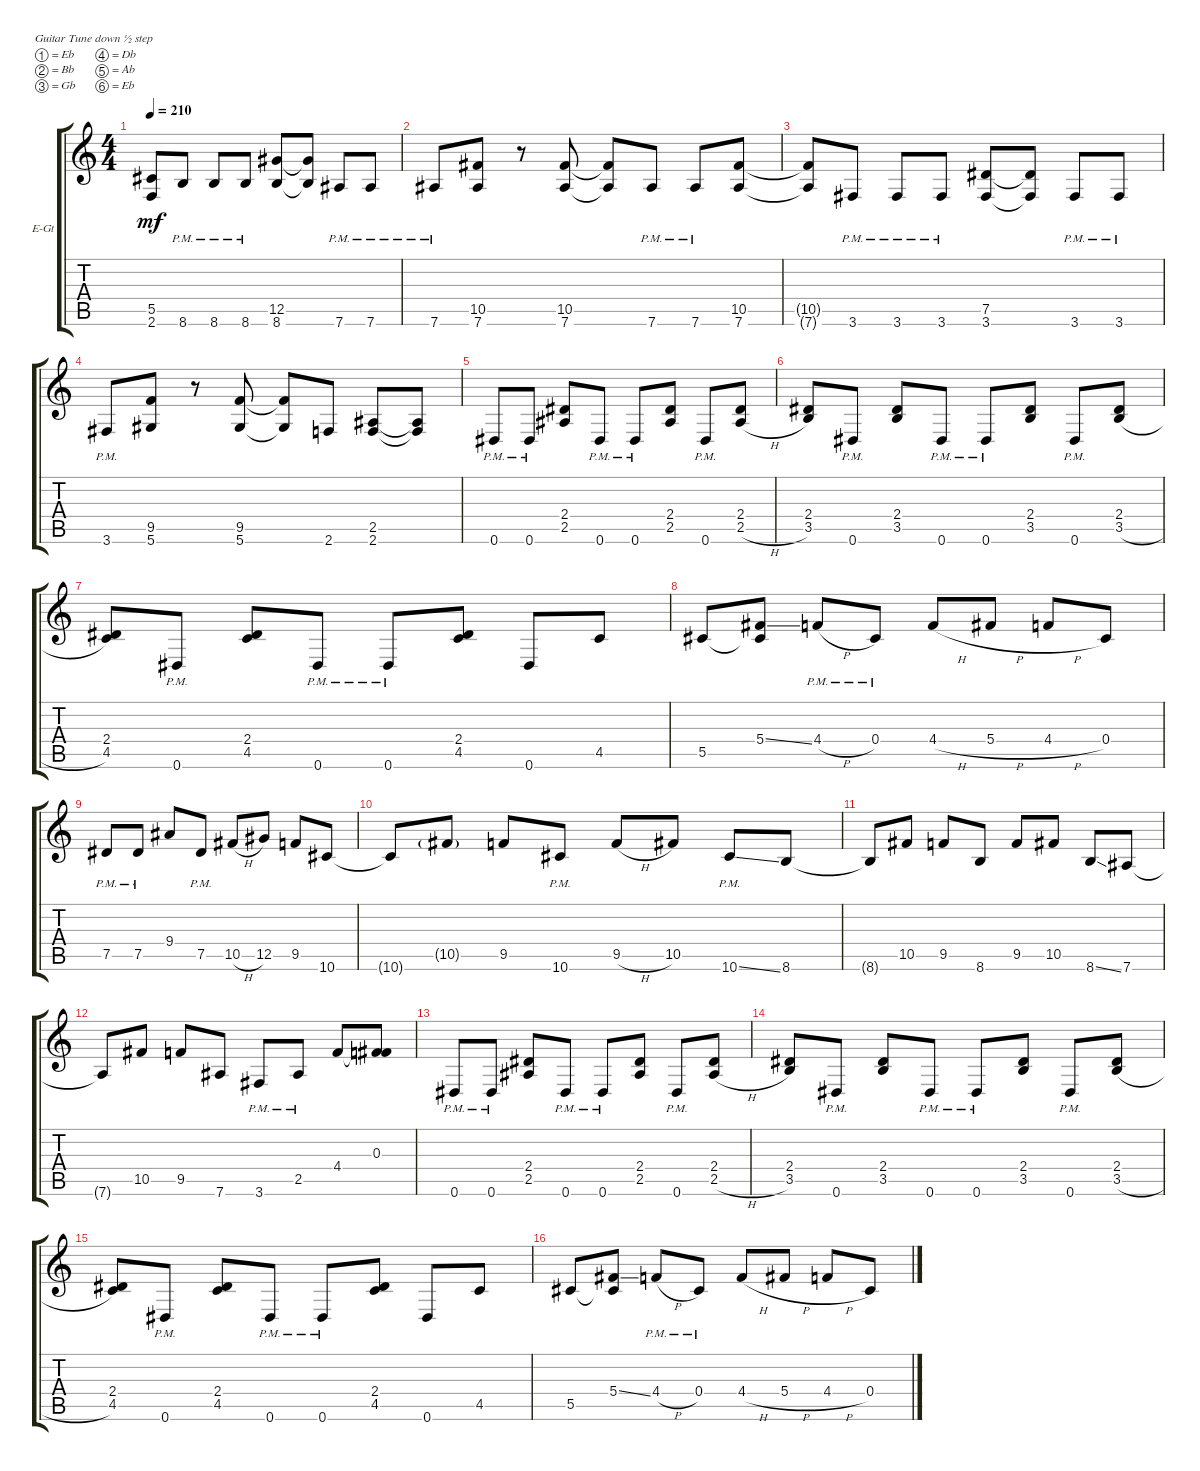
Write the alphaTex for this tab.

\bracketExtendMode groupsimilarinstruments
\firstSystemTrackNameOrientation horizontal
\otherSystemsTrackNameOrientation horizontal
\track ("right" "E-Gt") {instrument distortionguitar}
\staff {score tabs}
\tuning (Eb4 Bb3 Gb3 Db3 Ab2 Eb2)
\ts (4 4)
\tempo 210
\clef g2
\ks c
(2.6{t} 5.5{t}).8{dy mf} 8.6{pm}.8 8.6{pm}.8 8.6{pm}.8 (8.6 12.5).8 (12.5{t} 8.6{t}).8 7.6{pm}.8 7.6{pm}.8 |
7.6{pm}.8 (10.5 7.6).8 r.8 (7.6 10.5).8 (10.5{t} 7.6{t}).8 7.6{pm}.8 7.6{pm}.8 (7.6 10.5).8 |
(10.5{t} 7.6{t}).8 3.6{pm}.8 3.6{pm}.8 3.6{pm}.8 (3.6 7.5).8 (3.6{t} 7.5{t}).8 3.6{pm}.8 3.6{pm}.8 |
3.6{pm}.8 (5.6 9.5).8 r.8 (5.6 9.5).8 (5.6{t} 9.5{t}).8 2.6.8 (2.6 2.5).8 (2.6{t} 2.5{t}).8 |
0.6{pm}.8 0.6{pm}.8 (2.5 2.4).8 0.6{pm}.8 0.6{pm}.8 (2.5 2.4).8 0.6{pm}.8 (2.5{h} 2.4).8 |
(3.5 2.4).8 0.6{pm}.8 (3.5 2.4).8 0.6{pm}.8 0.6{pm}.8 (3.5 2.4).8 0.6{pm}.8 (3.5{h} 2.4).8 |
(4.5 2.4).8 0.6{pm}.8 (4.5 2.4).8 0.6{pm}.8 0.6{pm}.8 (4.5 2.4).8 0.6.8 4.5.8 |
5.5.8 (5.4{ss} 5.5{t}).8 4.4{h pm}.8 0.4{pm}.8 4.4{h}.8 5.4{h}.8 4.4{h}.8 0.4.8 |
7.5{pm}.8 7.5{pm}.8 9.4.8 7.5{pm}.8 10.5{h}.8 12.5.8 9.5.8 10.6.8 |
10.6{t}.8 10.5{g}.8 9.5.8 10.6{pm}.8 9.5{h}.8 10.5.8 10.6{ss pm}.8 8.6.8 |
8.6{t}.8 10.5.8 9.5.8 8.6.8 9.5.8 10.5.8 8.6{ss}.8 7.6.8 |
7.6{t}.8 10.5.8 9.5.8 7.6.8 3.6{pm}.8 2.5{pm}.8 4.4.8 (0.3 4.4{t}).8 |
0.6{pm}.8 0.6{pm}.8 (2.5 2.4).8 0.6{pm}.8 0.6{pm}.8 (2.5 2.4).8 0.6{pm}.8 (2.5{h} 2.4).8 |
(3.5 2.4).8 0.6{pm}.8 (3.5 2.4).8 0.6{pm}.8 0.6{pm}.8 (3.5 2.4).8 0.6{pm}.8 (3.5{h} 2.4).8 |
(4.5 2.4).8 0.6{pm}.8 (4.5 2.4).8 0.6{pm}.8 0.6{pm}.8 (4.5 2.4).8 0.6.8 4.5.8 |
5.5.8 (5.4{ss} 5.5{t}).8 4.4{h pm}.8 0.4{pm}.8 4.4{h}.8 5.4{h}.8 4.4{h}.8 0.4.8
